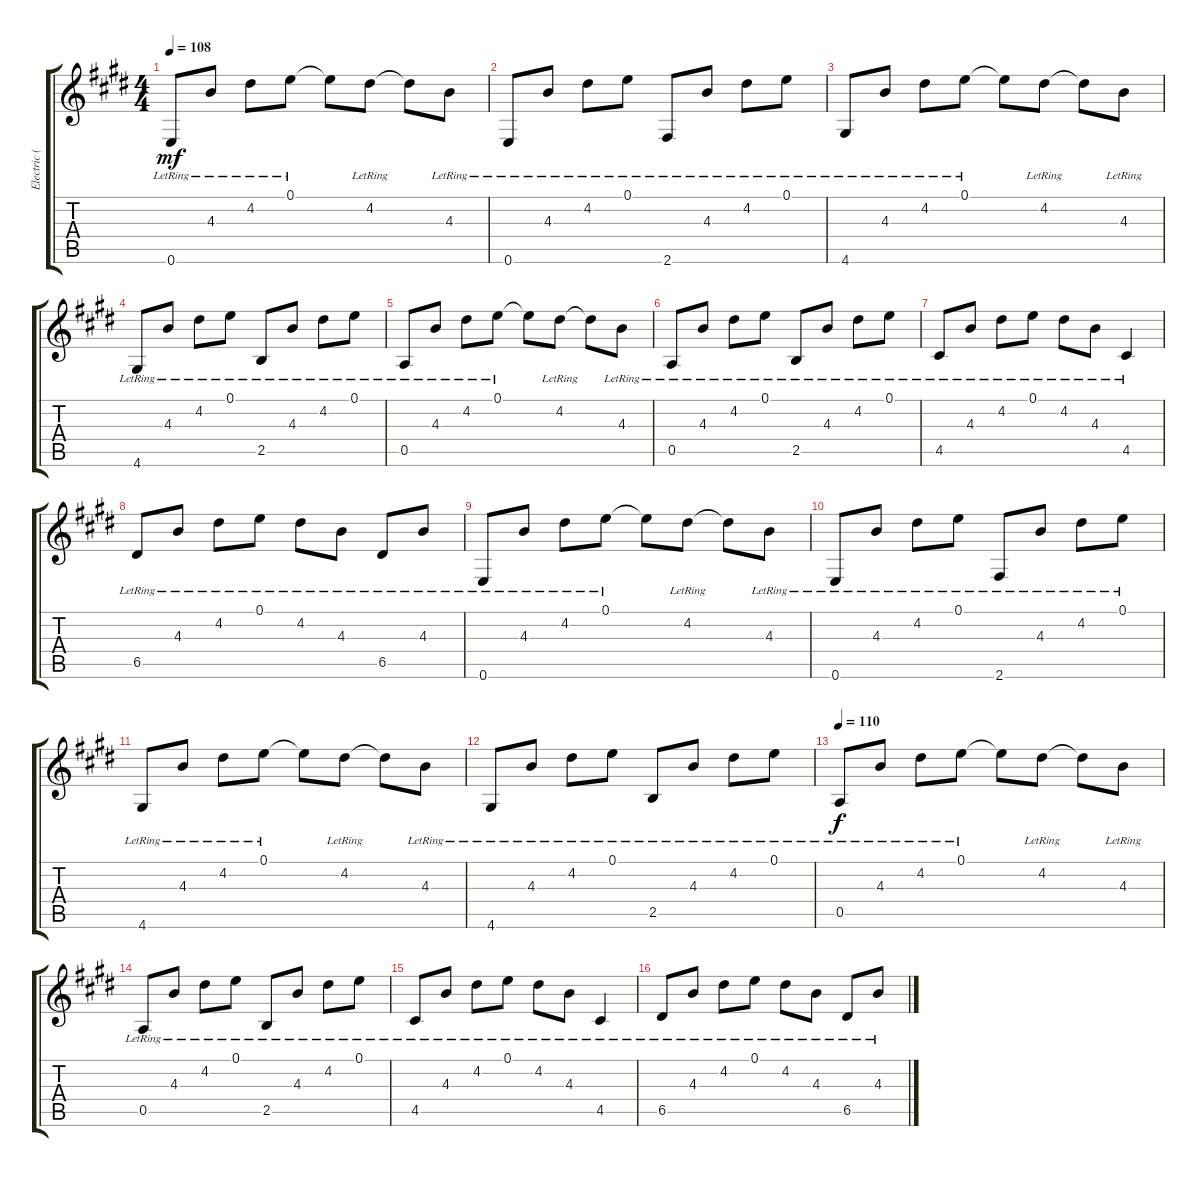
\track ("Electric (Clean)" "Electric (") {instrument electricguitarclean}
\staff {score tabs}
\tuning (E4 B3 G3 D3 A2 E2) {hide}
\ts (4 4)
\tempo 108
\clef g2
\ks e
0.6{lr}.8{dy mf instrument electricguitarclean} 4.3{lr}.8 4.2{lr}.8 0.1{lr}.8 0.1{t}.8 4.2{lr}.8 4.2{t}.8 4.3{lr}.8 |
\ks c#minor
0.6{lr}.8 4.3{lr}.8 4.2{lr}.8 0.1{lr}.8 2.6{lr}.8 4.3{lr}.8 4.2{lr}.8 0.1{lr}.8 |
4.6{lr}.8 4.3{lr}.8 4.2{lr}.8 0.1{lr}.8 0.1{t}.8 4.2{lr}.8 4.2{t}.8 4.3{lr}.8 |
4.6{lr}.8 4.3{lr}.8 4.2{lr}.8 0.1{lr}.8 2.5{lr}.8 4.3{lr}.8 4.2{lr}.8 0.1{lr}.8 |
\ks e
0.5{lr}.8 4.3{lr}.8 4.2{lr}.8 0.1{lr}.8 0.1{t}.8 4.2{lr}.8 4.2{t}.8 4.3{lr}.8 |
\ks c#minor
0.5{lr}.8 4.3{lr}.8 4.2{lr}.8 0.1{lr}.8 2.5{lr}.8 4.3{lr}.8 4.2{lr}.8 0.1{lr}.8 |
4.5{lr}.8 4.3{lr}.8 4.2{lr}.8 0.1{lr}.8 4.2{lr}.8 4.3{lr}.8 4.5{lr}.4 |
6.5{lr}.8 4.3{lr}.8 4.2{lr}.8 0.1{lr}.8 4.2{lr}.8 4.3{lr}.8 6.5{lr}.8 4.3{lr}.8 |
\ks e
0.6{lr}.8 4.3{lr}.8 4.2{lr}.8 0.1{lr}.8 0.1{t}.8 4.2{lr}.8 4.2{t}.8 4.3{lr}.8 |
\ks c#minor
0.6{lr}.8 4.3{lr}.8 4.2{lr}.8 0.1{lr}.8 2.6{lr}.8 4.3{lr}.8 4.2{lr}.8 0.1{lr}.8 |
4.6{lr}.8 4.3{lr}.8 4.2{lr}.8 0.1{lr}.8 0.1{t}.8 4.2{lr}.8 4.2{t}.8 4.3{lr}.8 |
4.6{lr}.8 4.3{lr}.8 4.2{lr}.8 0.1{lr}.8 2.5{lr}.8 4.3{lr}.8 4.2{lr}.8 0.1{lr}.8 |
\tempo 110
\ks e
0.5{lr}.8{dy f} 4.3{lr}.8 4.2{lr}.8 0.1{lr}.8 0.1{t}.8 4.2{lr}.8 4.2{t}.8 4.3{lr}.8 |
\ks c#minor
0.5{lr}.8 4.3{lr}.8 4.2{lr}.8 0.1{lr}.8 2.5{lr}.8 4.3{lr}.8 4.2{lr}.8 0.1{lr}.8 |
4.5{lr}.8 4.3{lr}.8 4.2{lr}.8 0.1{lr}.8 4.2{lr}.8 4.3{lr}.8 4.5{lr}.4 |
6.5{lr}.8 4.3{lr}.8 4.2{lr}.8 0.1{lr}.8 4.2{lr}.8 4.3{lr}.8 6.5{lr}.8 4.3{lr}.8
